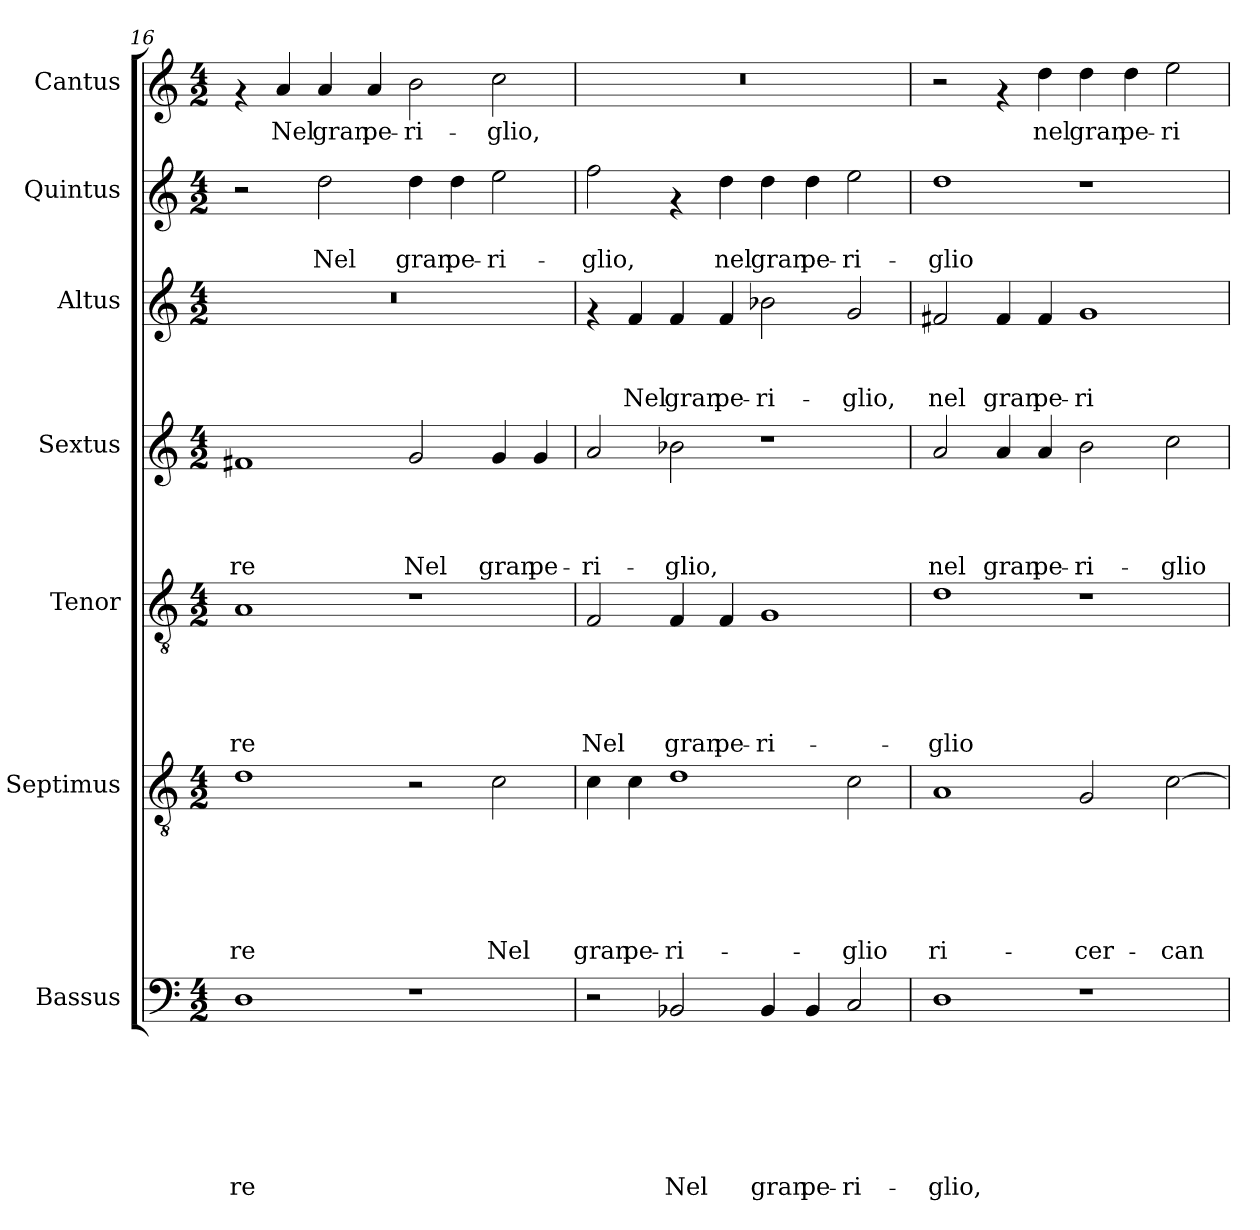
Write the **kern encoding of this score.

**kern	**text	**text	**text	**text	**text	**text	**text	**kern	**text	**text	**text	**text	**text	**text	**kern	**text	**text	**text	**text	**text	**kern	**text	**text	**text	**text	**kern	**text	**text	**text	**kern	**text	**text	**kern	**text
*part7	*part7	*part7	*part7	*part7	*part7	*part7	*part7	*part6	*part6	*part6	*part6	*part6	*part6	*part6	*part5	*part5	*part5	*part5	*part5	*part5	*part4	*part4	*part4	*part4	*part4	*part3	*part3	*part3	*part3	*part2	*part2	*part2	*part1	*part1
*staff7	*staff7	*staff7	*staff7	*staff7	*staff7	*staff7	*staff7	*staff6	*staff6	*staff6	*staff6	*staff6	*staff6	*staff6	*staff5	*staff5	*staff5	*staff5	*staff5	*staff5	*staff4	*staff4	*staff4	*staff4	*staff4	*staff3	*staff3	*staff3	*staff3	*staff2	*staff2	*staff2	*staff1	*staff1
*I"Bassus	*	*	*	*	*	*	*	*I"Septimus	*	*	*	*	*	*	*I"Tenor	*	*	*	*	*	*I"Sextus	*	*	*	*	*I"Altus	*	*	*	*I"Quintus	*	*	*I"Cantus	*
!!LO:PB:g=z
*clefF4	*	*	*	*	*	*	*	*clefGv2	*	*	*	*	*	*	*clefGv2	*	*	*	*	*	*clefG2	*	*	*	*	*clefG2	*	*	*	*clefG2	*	*	*clefG2	*
*k[]	*	*	*	*	*	*	*	*k[]	*	*	*	*	*	*	*k[]	*	*	*	*	*	*k[]	*	*	*	*	*k[]	*	*	*	*k[]	*	*	*k[]	*
*C:	*	*	*	*	*	*	*	*C:	*	*	*	*	*	*	*C:	*	*	*	*	*	*C:	*	*	*	*	*C:	*	*	*	*C:	*	*	*C:	*
*M4/2	*	*	*	*	*	*	*	*M4/2	*	*	*	*	*	*	*M4/2	*	*	*	*	*	*M4/2	*	*	*	*	*M4/2	*	*	*	*M4/2	*	*	*M4/2	*
=16	=16	=16	=16	=16	=16	=16	=16	=16	=16	=16	=16	=16	=16	=16	=16	=16	=16	=16	=16	=16	=16	=16	=16	=16	=16	=16	=16	=16	=16	=16	=16	=16	=16	=16
!	!	!	!	!	!	!	!LO:LY:b	!	!	!	!	!	!	!LO:LY:b	!	!	!	!	!	!LO:LY:b	!	!	!	!	!LO:LY:b	!	!	!	!	!	!	!	!	!
1D	.	.	.	.	.	.	-re	1d	.	.	.	.	.	-re	1A	.	.	.	.	-re	1f#X	.	.	.	-re	0r	.	.	.	2r	.	.	4rf	.
!	!	!	!	!	!	!	!	!	!	!	!	!	!	!	!	!	!	!	!	!	!	!	!	!	!	!	!	!	!	!	!	!	!	!LO:LY:b
.	.	.	.	.	.	.	.	.	.	.	.	.	.	.	.	.	.	.	.	.	.	.	.	.	.	.	.	.	.	.	.	.	4a/	Nel
!	!	!	!	!	!	!	!	!	!	!	!	!	!	!	!	!	!	!	!	!	!	!	!	!	!	!	!	!	!	!	!	!LO:LY:b	!	!LO:LY:b
.	.	.	.	.	.	.	.	.	.	.	.	.	.	.	.	.	.	.	.	.	.	.	.	.	.	.	.	.	.	2dd\	.	Nel	4a/	gran
!	!	!	!	!	!	!	!	!	!	!	!	!	!	!	!	!	!	!	!	!	!	!	!	!	!	!	!	!	!	!	!	!	!	!LO:LY:b
.	.	.	.	.	.	.	.	.	.	.	.	.	.	.	.	.	.	.	.	.	.	.	.	.	.	.	.	.	.	.	.	.	4a/	pe-
!	!	!	!	!	!	!	!	!	!	!	!	!	!	!	!	!	!	!	!	!	!	!	!	!	!LO:LY:b	!	!	!	!	!	!	!LO:LY:b	!	!LO:LY:b
1r	.	.	.	.	.	.	.	2r	.	.	.	.	.	.	1r	.	.	.	.	.	2g/	.	.	.	Nel	.	.	.	.	4dd\	.	gran	2b\	-ri-
!	!	!	!	!	!	!	!	!	!	!	!	!	!	!	!	!	!	!	!	!	!	!	!	!	!	!	!	!	!	!	!	!LO:LY:b	!	!
.	.	.	.	.	.	.	.	.	.	.	.	.	.	.	.	.	.	.	.	.	.	.	.	.	.	.	.	.	.	4dd\	.	pe-	.	.
!	!	!	!	!	!	!	!	!	!	!	!	!	!	!LO:LY:b	!	!	!	!	!	!	!	!	!	!	!LO:LY:b	!	!	!	!	!	!	!LO:LY:b	!	!LO:LY:b
.	.	.	.	.	.	.	.	2c\	.	.	.	.	.	Nel	.	.	.	.	.	.	4g/	.	.	.	gran	.	.	.	.	2ee\	.	-ri-	2cc\	-glio,
!	!	!	!	!	!	!	!	!	!	!	!	!	!	!	!	!	!	!	!	!	!	!	!	!	!LO:LY:b	!	!	!	!	!	!	!	!	!
.	.	.	.	.	.	.	.	.	.	.	.	.	.	.	.	.	.	.	.	.	4g/	.	.	.	pe-	.	.	.	.	.	.	.	.	.
=17	=17	=17	=17	=17	=17	=17	=17	=17	=17	=17	=17	=17	=17	=17	=17	=17	=17	=17	=17	=17	=17	=17	=17	=17	=17	=17	=17	=17	=17	=17	=17	=17	=17	=17
!	!	!	!	!	!	!	!	!	!	!	!	!	!	!LO:LY:b	!	!	!	!	!	!LO:LY:b	!	!	!	!	!LO:LY:b	!	!	!	!	!	!	!LO:LY:b	!	!
2r	.	.	.	.	.	.	.	4c\	.	.	.	.	.	gran	2F/	.	.	.	.	Nel	2a/	.	.	.	-ri-	4rf	.	.	.	2ff\	.	-glio,	0r	.
!	!	!	!	!	!	!	!	!	!	!	!	!	!	!LO:LY:b	!	!	!	!	!	!	!	!	!	!	!	!	!	!	!LO:LY:b	!	!	!	!	!
.	.	.	.	.	.	.	.	4c\	.	.	.	.	.	pe-	.	.	.	.	.	.	.	.	.	.	.	4f/	.	.	Nel	.	.	.	.	.
!	!	!	!	!	!	!	!LO:LY:b	!	!	!	!	!	!	!LO:LY:b	!	!	!	!	!	!LO:LY:b	!	!	!	!	!LO:LY:b	!	!	!	!LO:LY:b	!	!	!	!	!
2BB-X/	.	.	.	.	.	.	Nel	1d	.	.	.	.	.	-ri-	4F/	.	.	.	.	gran	2b-X\	.	.	.	-glio,	4f/	.	.	gran	4rf	.	.	.	.
!	!	!	!	!	!	!	!	!	!	!	!	!	!	!	!	!	!	!	!	!LO:LY:b	!	!	!	!	!	!	!	!	!LO:LY:b	!	!	!LO:LY:b	!	!
.	.	.	.	.	.	.	.	.	.	.	.	.	.	.	4F/	.	.	.	.	pe-	.	.	.	.	.	4f/	.	.	pe-	4dd\	.	nel	.	.
!	!	!	!	!	!	!	!LO:LY:b	!	!	!	!	!	!	!	!	!	!	!	!	!LO:LY:b	!	!	!	!	!	!	!	!	!LO:LY:b	!	!	!LO:LY:b	!	!
4BB-/	.	.	.	.	.	.	gran	.	.	.	.	.	.	.	1G	.	.	.	.	-ri-	1r	.	.	.	.	2b-X\	.	.	-ri-	4dd\	.	gran	.	.
!	!	!	!	!	!	!	!LO:LY:b	!	!	!	!	!	!	!	!	!	!	!	!	!	!	!	!	!	!	!	!	!	!	!	!	!LO:LY:b	!	!
4BB-/	.	.	.	.	.	.	pe-	.	.	.	.	.	.	.	.	.	.	.	.	.	.	.	.	.	.	.	.	.	.	4dd\	.	pe-	.	.
!	!	!	!	!	!	!	!LO:LY:b	!	!	!	!	!	!	!LO:LY:b	!	!	!	!	!	!	!	!	!	!	!	!	!	!	!LO:LY:b	!	!	!LO:LY:b	!	!
2C/	.	.	.	.	.	.	-ri-	2c\	.	.	.	.	.	-glio	.	.	.	.	.	.	.	.	.	.	.	2g/	.	.	-glio,	2ee\	.	-ri-	.	.
=18	=18	=18	=18	=18	=18	=18	=18	=18	=18	=18	=18	=18	=18	=18	=18	=18	=18	=18	=18	=18	=18	=18	=18	=18	=18	=18	=18	=18	=18	=18	=18	=18	=18	=18
!	!	!	!	!	!	!	!LO:LY:b	!	!	!	!	!	!	!LO:LY:b	!	!	!	!	!	!LO:LY:b	!	!	!	!	!LO:LY:b	!	!	!	!LO:LY:b	!	!	!LO:LY:b	!	!
1D	.	.	.	.	.	.	-glio,	1A	.	.	.	.	.	ri-	1d	.	.	.	.	-glio	2a/	.	.	.	nel	2f#X/	.	.	nel	1dd	.	-glio	2r	.
!	!	!	!	!	!	!	!	!	!	!	!	!	!	!	!	!	!	!	!	!	!	!	!	!	!LO:LY:b	!	!	!	!LO:LY:b	!	!	!	!	!
.	.	.	.	.	.	.	.	.	.	.	.	.	.	.	.	.	.	.	.	.	4a/	.	.	.	gran	4f#/	.	.	gran	.	.	.	4rf	.
!	!	!	!	!	!	!	!	!	!	!	!	!	!	!	!	!	!	!	!	!	!	!	!	!	!LO:LY:b	!	!	!	!LO:LY:b	!	!	!	!	!LO:LY:b
.	.	.	.	.	.	.	.	.	.	.	.	.	.	.	.	.	.	.	.	.	4a/	.	.	.	pe-	4f#/	.	.	pe-	.	.	.	4dd\	nel
!	!	!	!	!	!	!	!	!	!	!	!	!	!	!LO:LY:b	!	!	!	!	!	!	!	!	!	!	!LO:LY:b	!	!	!	!LO:LY:b	!	!	!	!	!LO:LY:b
1r	.	.	.	.	.	.	.	2G/	.	.	.	.	.	-cer-	1r	.	.	.	.	.	2b\	.	.	.	-ri-	1g	.	.	-ri-	1r	.	.	4dd\	gran
!	!	!	!	!	!	!	!	!	!	!	!	!	!	!	!	!	!	!	!	!	!	!	!	!	!	!	!	!	!	!	!	!	!	!LO:LY:b
.	.	.	.	.	.	.	.	.	.	.	.	.	.	.	.	.	.	.	.	.	.	.	.	.	.	.	.	.	.	.	.	.	4dd\	pe-
!	!	!	!	!	!	!	!	!	!	!	!	!	!	!LO:LY:b	!	!	!	!	!	!	!	!	!	!	!LO:LY:b	!	!	!	!	!	!	!	!	!LO:LY:b
.	.	.	.	.	.	.	.	[>2c\	.	.	.	.	.	-can-	.	.	.	.	.	.	2cc\	.	.	.	-glio	.	.	.	.	.	.	.	2ee\	-ri-
=	=	=	=	=	=	=	=	=	=	=	=	=	=	=	=	=	=	=	=	=	=	=	=	=	=	=	=	=	=	=	=	=	=	=
*-	*-	*-	*-	*-	*-	*-	*-	*-	*-	*-	*-	*-	*-	*-	*-	*-	*-	*-	*-	*-	*-	*-	*-	*-	*-	*-	*-	*-	*-	*-	*-	*-	*-	*-
